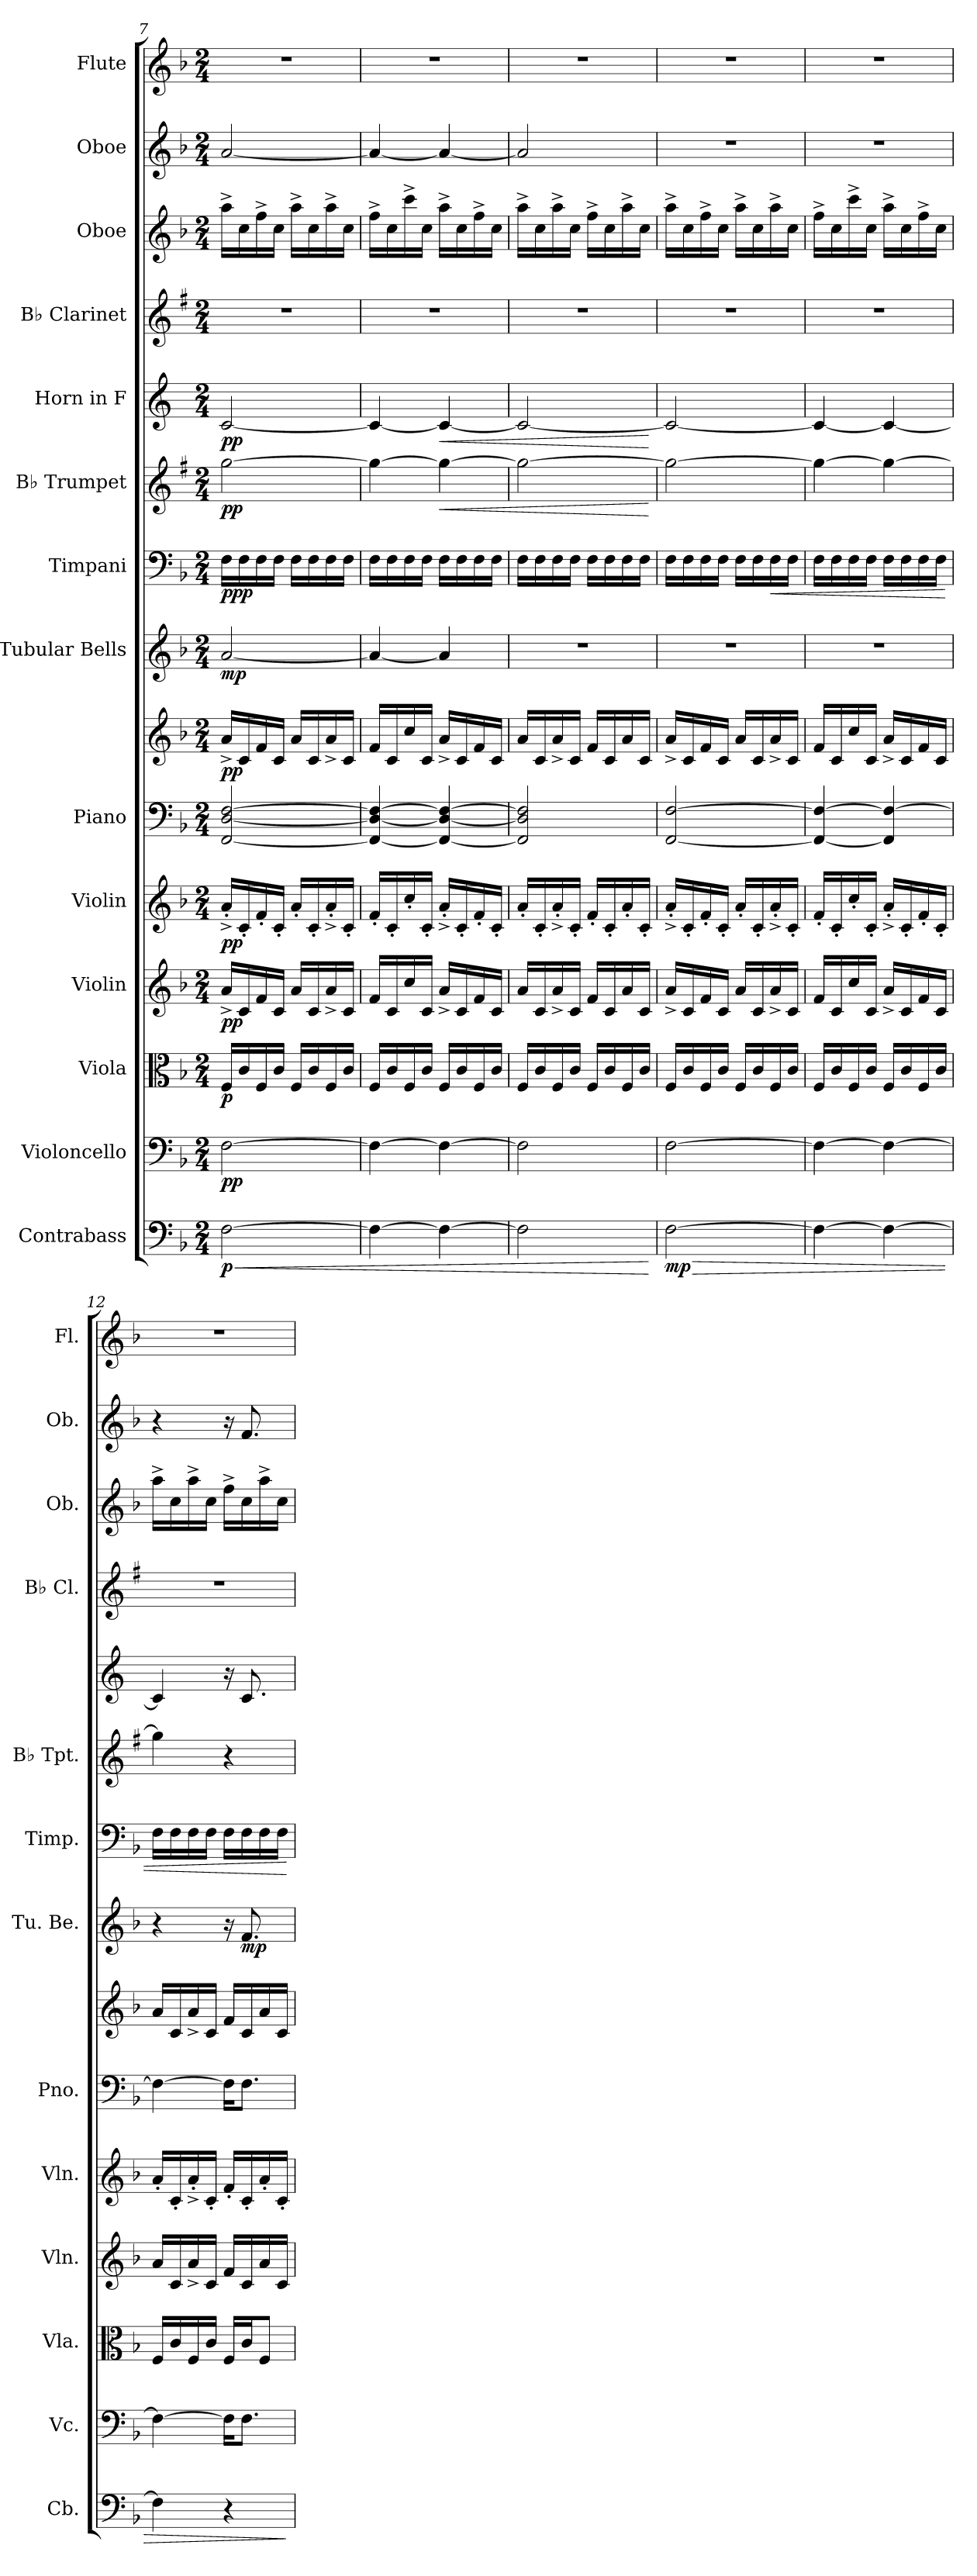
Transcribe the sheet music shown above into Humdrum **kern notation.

**kern	**dynam	**kern	**dynam	**kern	**dynam	**kern	**dynam	**kern	**dynam	**kern	**kern	**dynam	**kern	**dynam	**kern	**dynam	**kern	**dynam	**kern	**dynam	**kern	**kern	**kern	**kern
*part14	*part14	*part13	*part13	*part12	*part12	*part11	*part11	*part10	*part10	*part9	*part9	*part9	*part8	*part8	*part7	*part7	*part6	*part6	*part5	*part5	*part4	*part3	*part2	*part1
*staff15	*staff15	*staff14	*staff14	*staff13	*staff13	*staff12	*staff12	*staff11	*staff11	*staff10	*staff9	*staff9/10	*staff8	*staff8	*staff7	*staff7	*staff6	*staff6	*staff5	*staff5	*staff4	*staff3	*staff2	*staff1
*I"Contrabass	*	*I"Violoncello	*	*I"Viola	*	*I"Violin	*	*I"Violin	*	*I"Piano	*	*	*I"Tubular Bells	*	*I"Timpani	*	*I"B♭ Trumpet	*	*I"Horn in F	*	*I"B♭ Clarinet	*I"Oboe	*I"Oboe	*I"Flute
*I'Cb.	*	*I'Vc.	*	*I'Vla.	*	*I'Vln.	*	*I'Vln.	*	*I'Pno.	*	*	*I'Tu. Be.	*	*I'Timp.	*	*I'B♭ Tpt.	*	*	*	*I'B♭ Cl.	*I'Ob.	*I'Ob.	*I'Fl.
*clefF4	*	*clefF4	*	*clefC3	*	*clefG2	*	*clefG2	*	*clefF4	*clefG2	*	*clefG2	*	*clefF4	*	*clefG2	*	*clefG2	*	*clefG2	*clefG2	*clefG2	*clefG2
*ITrd7c12	*	*	*	*	*	*	*	*	*	*	*	*	*	*	*	*	*ITrd1c2	*	*ITrd4c7	*	*ITrd1c2	*	*	*
*k[b-]	*	*k[b-]	*	*k[b-]	*	*k[b-]	*	*k[b-]	*	*k[b-]	*k[b-]	*	*k[b-]	*	*k[b-]	*	*k[b-]	*	*k[b-]	*	*k[b-]	*k[b-]	*k[b-]	*k[b-]
*M2/4	*	*M2/4	*	*M2/4	*	*M2/4	*	*M2/4	*	*M2/4	*M2/4	*	*M2/4	*	*M2/4	*	*M2/4	*	*M2/4	*	*M2/4	*M2/4	*M2/4	*M2/4
=7	=7	=7	=7	=7	=7	=7	=7	=7	=7	=7	=7	=7	=7	=7	=7	=7	=7	=7	=7	=7	=7	=7	=7	=7
!	!LO:HP:b	!	!	!	!	!	!	!	!	!	!	!	!	!	!	!	!	!	!	!	!	!	!	!
!	!LO:DY:n=1:b	!	!LO:DY:b	!	!LO:DY:b	!	!LO:DY:b	!	!LO:DY:b	!	!	!LO:DY:b	!	!LO:DY:b	!	!LO:DY:b	!	!LO:DY:b	!	!LO:DY:b	!	!	!	!
[2FF\	< p	[2F\	pp	16F/LL	p	16a^/LL	pp	16a^'/LL	pp	[2FF/ [2D/ [2F/	16a^/LL	pp	[2a/	mp	16F\LL	ppp	[2ff\	pp	[2F/	pp	2r	16aa^\LL	[2a/	2r
.	.	.	.	16c/	.	16c/	.	16c'/	.	.	16c/	.	.	.	16F\	.	.	.	.	.	.	16cc\	.	.
.	.	.	.	16F/	.	16f/	.	16f'/	.	.	16f/	.	.	.	16F\	.	.	.	.	.	.	16ff^\	.	.
.	.	.	.	16c/JJ	.	16c/JJ	.	16c'/JJ	.	.	16c/JJ	.	.	.	16F\JJ	.	.	.	.	.	.	16cc\JJ	.	.
.	.	.	.	16F/LL	.	16a/LL	.	16a'/LL	.	.	16a/LL	.	.	.	16F\LL	.	.	.	.	.	.	16aa^\LL	.	.
.	.	.	.	16c/	.	16c/	.	16c'/	.	.	16c/	.	.	.	16F\	.	.	.	.	.	.	16cc\	.	.
.	.	.	.	16F/	.	16a^/	.	16a^'/	.	.	16a^/	.	.	.	16F\	.	.	.	.	.	.	16aa^\	.	.
.	.	.	.	16c/JJ	.	16c/JJ	.	16c'/JJ	.	.	16c/JJ	.	.	.	16F\JJ	.	.	.	.	.	.	16cc\JJ	.	.
!!LO:PB:g=z
=8	=8	=8	=8	=8	=8	=8	=8	=8	=8	=8	=8	=8	=8	=8	=8	=8	=8	=8	=8	=8	=8	=8	=8	=8
4FF\_	.	4F\_	.	16F/LL	.	16f/LL	.	16f'/LL	.	4FF/_ 4D/_ 4F/_	16f/LL	.	4a/_	.	16F\LL	.	4ff\_	.	4F/_	.	2r	16ff^\LL	4a/_	2r
.	.	.	.	16c/	.	16c/	.	16c'/	.	.	16c/	.	.	.	16F\	.	.	.	.	.	.	16cc\	.	.
.	.	.	.	16F/	.	16cc/	.	16cc'/	.	.	16cc/	.	.	.	16F\	.	.	.	.	.	.	16ccc^\	.	.
.	.	.	.	16c/JJ	.	16c/JJ	.	16c'/JJ	.	.	16c/JJ	.	.	.	16F\JJ	.	.	.	.	.	.	16cc\JJ	.	.
!	!	!	!	!	!	!	!	!	!	!	!	!	!	!	!	!	!	!LO:HP:b	!	!LO:HP:b	!	!	!	!
4FF\_	.	4F\_	.	16F/LL	.	16a^/LL	.	16a^'/LL	.	4FF/_ 4D/_ 4F/_	16a^/LL	.	4a/]	.	16F\LL	.	4ff\_	<	4F/_	<	.	16aa^\LL	4a/_	.
.	.	.	.	16c/	.	16c/	.	16c'/	.	.	16c/	.	.	.	16F\	.	.	.	.	.	.	16cc\	.	.
.	.	.	.	16F/	.	16f/	.	16f'/	.	.	16f/	.	.	.	16F\	.	.	.	.	.	.	16ff^\	.	.
.	.	.	.	16c/JJ	.	16c/JJ	.	16c'/JJ	.	.	16c/JJ	.	.	.	16F\JJ	.	.	.	.	.	.	16cc\JJ	.	.
=9	=9	=9	=9	=9	=9	=9	=9	=9	=9	=9	=9	=9	=9	=9	=9	=9	=9	=9	=9	=9	=9	=9	=9	=9
2FF\]	.	2F\]	.	16F/LL	.	16a/LL	.	16a'/LL	.	2FF/] 2D/] 2F/]	16a/LL	.	2r	.	16F\LL	.	2ff\_	.	2F/_	.	2r	16aa^\LL	2a/]	2r
.	.	.	.	16c/	.	16c/	.	16c'/	.	.	16c/	.	.	.	16F\	.	.	.	.	.	.	16cc\	.	.
.	.	.	.	16F/	.	16a^/	.	16a^'/	.	.	16a^/	.	.	.	16F\	.	.	.	.	.	.	16aa^\	.	.
.	.	.	.	16c/JJ	.	16c/JJ	.	16c'/JJ	.	.	16c/JJ	.	.	.	16F\JJ	.	.	.	.	.	.	16cc\JJ	.	.
.	.	.	.	16F/LL	.	16f/LL	.	16f'/LL	.	.	16f/LL	.	.	.	16F\LL	.	.	.	.	.	.	16ff^\LL	.	.
.	.	.	.	16c/	.	16c/	.	16c'/	.	.	16c/	.	.	.	16F\	.	.	.	.	.	.	16cc\	.	.
.	.	.	.	16F/	.	16a/	.	16a'/	.	.	16a/	.	.	.	16F\	.	.	.	.	.	.	16aa^\	.	.
.	.	.	.	16c/JJ	.	16c/JJ	.	16c'/JJ	.	.	16c/JJ	.	.	.	16F\JJ	.	.	.	.	.	.	16cc\JJ	.	.
.	[	.	.	.	.	.	.	.	.	.	.	.	.	.	.	.	.	[	.	[	.	.	.	.
=10	=10	=10	=10	=10	=10	=10	=10	=10	=10	=10	=10	=10	=10	=10	=10	=10	=10	=10	=10	=10	=10	=10	=10	=10
!	!LO:HP:b	!	!	!	!	!	!	!	!	!	!	!	!	!	!	!	!	!	!	!	!	!	!	!
!	!LO:DY:n=1:b	!	!	!	!	!	!	!	!	!	!	!	!	!	!	!	!	!	!	!	!	!	!	!
[2FF\	> mp	[2F\	.	16F/LL	.	16a^/LL	.	16a^'/LL	.	[2FF/ [2F/	16a^/LL	.	2r	.	16F\LL	.	2ff\_	.	2F/_	.	2r	16aa^\LL	2r	2r
.	.	.	.	16c/	.	16c/	.	16c'/	.	.	16c/	.	.	.	16F\	.	.	.	.	.	.	16cc\	.	.
.	.	.	.	16F/	.	16f/	.	16f'/	.	.	16f/	.	.	.	16F\	.	.	.	.	.	.	16ff^\	.	.
.	.	.	.	16c/JJ	.	16c/JJ	.	16c'/JJ	.	.	16c/JJ	.	.	.	16F\JJ	.	.	.	.	.	.	16cc\JJ	.	.
.	.	.	.	16F/LL	.	16a/LL	.	16a'/LL	.	.	16a/LL	.	.	.	16F\LL	.	.	.	.	.	.	16aa^\LL	.	.
.	.	.	.	16c/	.	16c/	.	16c'/	.	.	16c/	.	.	.	16F\	.	.	.	.	.	.	16cc\	.	.
!	!	!	!	!	!	!	!	!	!	!	!	!	!	!	!	!LO:HP:b	!	!	!	!	!	!	!	!
.	.	.	.	16F/	.	16a^/	.	16a^'/	.	.	16a^/	.	.	.	16F\	<	.	.	.	.	.	16aa^\	.	.
.	.	.	.	16c/JJ	.	16c/JJ	.	16c'/JJ	.	.	16c/JJ	.	.	.	16F\JJ	.	.	.	.	.	.	16cc\JJ	.	.
=11	=11	=11	=11	=11	=11	=11	=11	=11	=11	=11	=11	=11	=11	=11	=11	=11	=11	=11	=11	=11	=11	=11	=11	=11
4FF\_	.	4F\_	.	16F/LL	.	16f/LL	.	16f'/LL	.	4FF/_ 4F/_	16f/LL	.	2r	.	16F\LL	.	4ff\_	.	4F/_	.	2r	16ff^\LL	2r	2r
.	.	.	.	16c/	.	16c/	.	16c'/	.	.	16c/	.	.	.	16F\	.	.	.	.	.	.	16cc\	.	.
.	.	.	.	16F/	.	16cc/	.	16cc'/	.	.	16cc/	.	.	.	16F\	.	.	.	.	.	.	16ccc^\	.	.
.	.	.	.	16c/JJ	.	16c/JJ	.	16c'/JJ	.	.	16c/JJ	.	.	.	16F\JJ	.	.	.	.	.	.	16cc\JJ	.	.
4FF\_	.	4F\_	.	16F/LL	.	16a^/LL	.	16a^'/LL	.	4FF/] 4F/_	16a^/LL	.	.	.	16F\LL	.	4ff\_	.	4F/_	.	.	16aa^\LL	.	.
.	.	.	.	16c/	.	16c/	.	16c'/	.	.	16c/	.	.	.	16F\	.	.	.	.	.	.	16cc\	.	.
.	.	.	.	16F/	.	16f/	.	16f'/	.	.	16f/	.	.	.	16F\	.	.	.	.	.	.	16ff^\	.	.
.	.	.	.	16c/JJ	.	16c/JJ	.	16c'/JJ	.	.	16c/JJ	.	.	.	16F\JJ	.	.	.	.	.	.	16cc\JJ	.	.
=12	=12	=12	=12	=12	=12	=12	=12	=12	=12	=12	=12	=12	=12	=12	=12	=12	=12	=12	=12	=12	=12	=12	=12	=12
4FF\]	.	4F\_	.	16F/LL	.	16a/LL	.	16a'/LL	.	4F\_	16a/LL	.	4r	.	16F\LL	.	4ff\]	.	4F/]	.	2r	16aa^\LL	4r	2r
.	.	.	.	16c/	.	16c/	.	16c'/	.	.	16c/	.	.	.	16F\	.	.	.	.	.	.	16cc\	.	.
.	.	.	.	16F/	.	16a^/	.	16a^'/	.	.	16a^/	.	.	.	16F\	.	.	.	.	.	.	16aa^\	.	.
.	.	.	.	16c/JJ	.	16c/JJ	.	16c'/JJ	.	.	16c/JJ	.	.	.	16F\JJ	.	.	.	.	.	.	16cc\JJ	.	.
4r	.	16F\KL]	.	16F/LL	.	16f/LL	.	16f'/LL	.	16F\KL]	16f/LL	.	16r	.	16F\LL	.	4r	.	16r	.	.	16ff^\LL	16r	.
!	!	!	!	!	!	!	!	!	!	!	!	!	!	!LO:DY:b	!	!	!	!	!	!	!	!	!	!
.	.	8.F\J	.	16c/J	.	16c/	.	16c'/	.	8.F\J	16c/	.	8.f/	mp	16F\	.	.	.	8.F/	.	.	16cc\	8.f/	.
.	.	.	.	8F/J	.	16a/	.	16a'/	.	.	16a/	.	.	.	16F\	.	.	.	.	.	.	16aa^\	.	.
.	.	.	.	.	.	16c/JJ	.	16c'/JJ	.	.	16c/JJ	.	.	.	16F\JJ	.	.	.	.	.	.	16cc\JJ	.	.
.	]	.	.	.	.	.	.	.	.	.	.	.	.	.	.	[	.	.	.	.	.	.	.	.
=	=	=	=	=	=	=	=	=	=	=	=	=	=	=	=	=	=	=	=	=	=	=	=	=
*-	*-	*-	*-	*-	*-	*-	*-	*-	*-	*-	*-	*-	*-	*-	*-	*-	*-	*-	*-	*-	*-	*-	*-	*-
